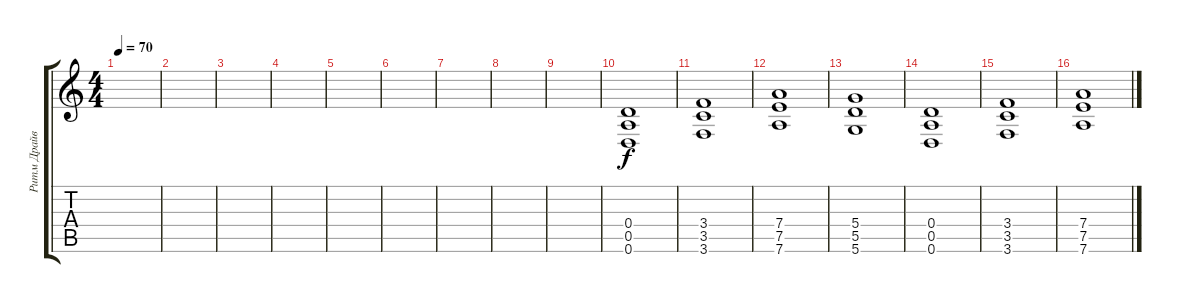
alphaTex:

\track ("Ритм Драйв" "Ритм Драйв") {instrument distortionguitar}
\staff {score tabs}
\tuning (E4 B3 G3 D3 A2 D2) {hide}
\ts (4 4)
\tempo 70
\clef g2
\ks c
|
|
|
|
|
|
|
|
|
(0.4 0.5 0.6).1 |
(3.4 3.5 3.6).1 |
(7.4 7.5 7.6).1 |
(5.4 5.5 5.6).1 |
(0.4 0.5 0.6).1 |
(3.4 3.5 3.6).1 |
(7.4 7.5 7.6).1
